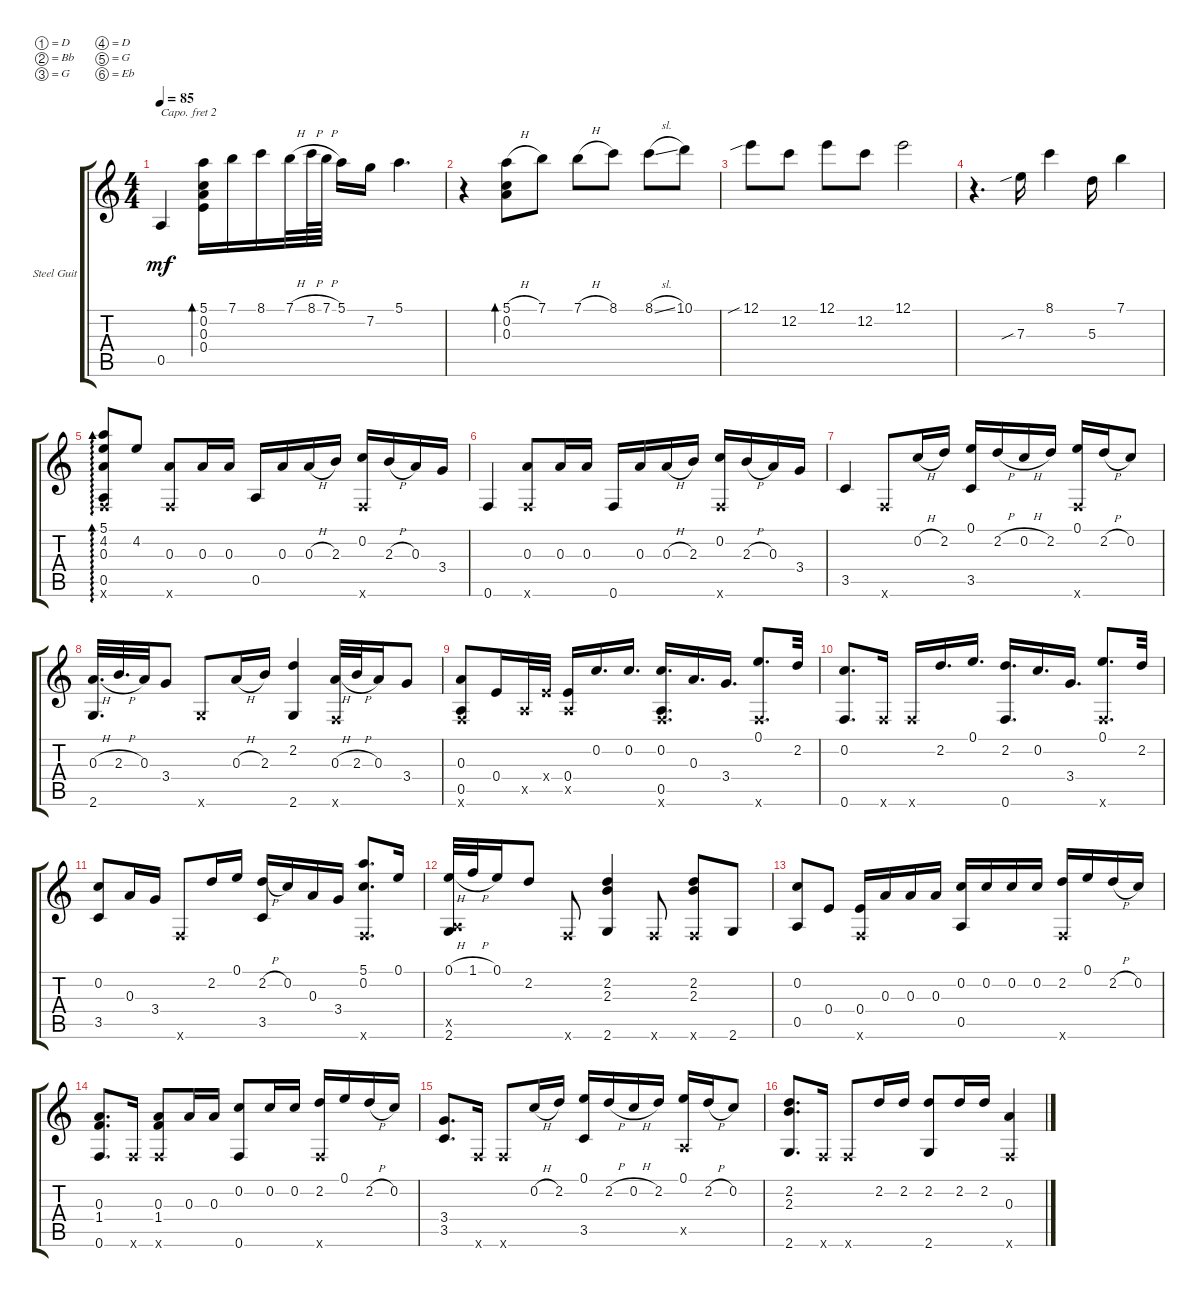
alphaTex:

\defaultSystemsLayout 4
\bracketExtendMode groupsimilarinstruments
\firstSystemTrackNameOrientation horizontal
\otherSystemsTrackNameOrientation horizontal
\track ("Steel Guitar" "Steel Guit") {instrument acousticguitarsteel}
\staff {score tabs}
\capo 2
\tuning (D4 Bb3 G3 D3 G2 Eb2)
\ts (4 4)
\tempo 85
\clef g2
\scale
1.00173
\ks c
0.5.4{dy mf instrument acousticguitarsteel} (0.3 0.2 5.1 0.4).16{bd 30} 7.1.16 8.1.16 7.1{h}.32 8.1{h}.64 7.1{h}.64 5.1.16 7.2.16 5.1.4{d} |
\scale
0.994973 r.4 (0.3 0.2 5.1{h}).8{bd 30} 7.1.8 7.1{h}.8 8.1.8 8.1{sl}.8 10.1.8 |
\scale
1.00322 12.1{sib}.8 12.2.8 12.1.8 12.2.8 12.1.2 |
r.4{d} 7.3{sib}.16 8.1.4 5.3.16 7.1.4 |
(0.5 0.3 4.2 5.1 0.6{x}).8{ad 0} 4.2.8 (0.3 0.6{x}).8 0.3.16 0.3.16 0.5.16 0.3.16 0.3{h}.16 2.3.16 (0.2 0.6{x}).16 2.3{h}.16 0.3.16 3.4.16 |
0.6.4 (0.3 0.6{x}).8 0.3.16 0.3.16 0.6.16 0.3.16 0.3{h}.16 2.3.16 (0.2 0.6{x}).16 2.3{h}.16 0.3.16 3.4.16 |
3.5.4 0.6{x}.8 0.2{h}.16 2.2.16 (0.1 3.5).16 2.2{h}.16 0.2{h}.16 2.2.16 (0.1 0.6{x}).16 2.2{h}.16 0.2.8 |
(2.6 0.3{h}).32{d} 2.3{h}.32{d} 0.3.32 3.4.8 2.6{x}.8 0.3{h}.16 2.3.16 (2.2 2.6).4 (0.3{h} 0.6{x}).32 2.3{h}.32 0.3.16 3.4.8 |
(0.5 0.3 0.6{x}).8 0.4.16 0.5{x}.32 0.4{x}.32 (0.4 0.5{x}).16 0.2.16{d} 0.2.16{d} (0.2 0.5 0.6{x}).16{d} 0.3.16{d} 3.4.16{d} (0.1 0.6{x}).8{d} 2.2.32 |
(0.2 0.6).8{d} 0.6{x}.16 0.6{x}.16 2.2.16{d} 0.1.16{d} (2.2 0.6).16{d} 0.2.16{d} 3.4.16{d} (0.1 0.6{x}).8{d} 2.2.32 |
(0.2 3.5).8 0.3.16 3.4.16 0.6{x}.8 2.2.16 0.1.16 (2.2{h} 3.5).16 0.2.16 0.3.16 3.4.16 (0.2 5.1 0.6{x}).8{d} 0.1.16 |
(0.1{h} 2.6 0.5{x}).32 1.1{h}.32 0.1.16 2.2.8 0.6{x}.8 (2.2 2.3 2.6).4 0.6{x}.8 (2.3 2.2 0.6{x}).8 2.6.8 |
(0.5 0.2).8 0.4.8 (0.4 0.6{x}).16 0.3.16 0.3.16 0.3.16 (0.2 0.5).16 0.2.16 0.2.16 0.2.16 (2.2 0.6{x}).16 0.1.16 2.2{h}.16 0.2.16 |
(0.3 1.4 0.6).8{d} 0.6{x}.16 (1.4 0.3 0.6{x}).8 0.3.16 0.3.16 (0.2 0.6).8 0.2.16 0.2.16 (2.2 0.6{x}).16 0.1.16 2.2{h}.16 0.2.16 |
(3.5 3.4).8{d} 0.6{x}.16 0.6{x}.8 0.2{h}.16 2.2.16 (0.1 3.5).16 2.2{h}.16 0.2{h}.16 2.2.16 (0.1 0.5{x}).16 2.2{h}.16 0.2.8 |
(2.2 2.3 2.6).8{d} 0.6{x}.16 0.6{x}.8 2.2.16 2.2.16 (2.2 2.6).8 2.2.16 2.2.16 (0.3 0.6{x}).4
